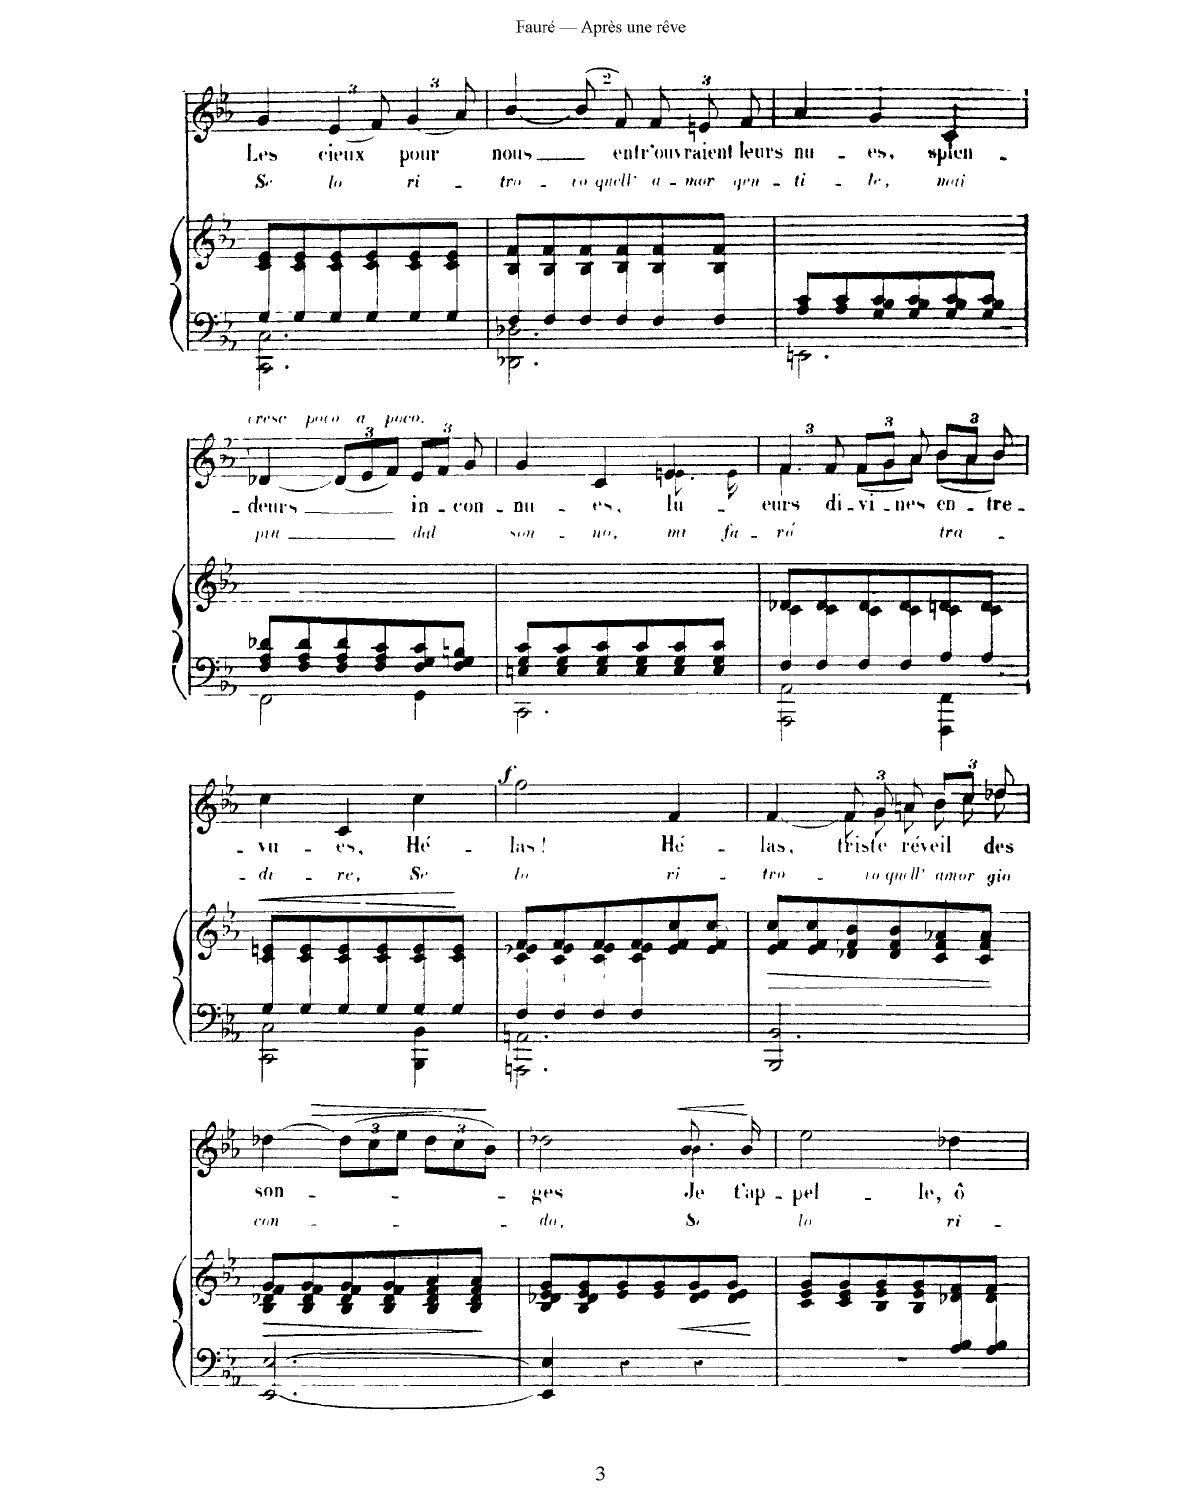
**kern	**kern	**dynam	**kern	**text	**text	**dynam
*part2	*part2	*part2	*part1	*part1	*part1	*part1
*staff3	*staff2	*staff2/3	*staff1	*staff1	*staff1	*staff1
*I"Piano	*	*	*I"Voice	*	*	*
*I'Pno	*	*	*	*	*	*
*clefF4	*clefG2	*	*clefG2	*	*	*
*k[b-e-a-]	*k[b-e-a-]	*	*k[b-e-a-]	*	*	*
*M3/4	*M3/4	*	*M3/4	*	*	*
=24	=24	=24	=24	=24	=24	=24
*^	*	*	*	*	*	*
8G/L	2.CC\ 2.C\	8c/ 8e-/L	.	4g/	Les	Se	.
8G/	.	8c/ 8e-/	.	.	.	.	.
8G/	.	8c/ 8e-/	.	(6e-/	cieux	lo	.
8G/	.	8c/ 8e-/	.	.	.	.	.
.	.	.	.	12f/)	.	.	.
8G/	.	8c/ 8e-/	.	(6g/	pour	ri-	.
8G/J	.	8c/ 8e-/J	.	.	.	.	.
.	.	.	.	12a-/)	.	.	.
=25	=25	=25	=25	=25	=25	=25	=25
8F/L	2.DD-X\ 2.D-X\	8B-/ 8f/L	.	[4b-/	nous	-tro-	.
8F/	.	8B-/ 8f/	.	.	.	.	.
8F/	.	8B-/ 8f/	.	8b-/]	.	-vo	.
8F/	.	8B-/ 8f/	.	8f/	en-	quell’	.
8F/	.	8B-/ 8f/	.	12f/	-tr’ou-	a-	.
.	.	.	.	12en/	-vraient	-mor	.
8F/J	.	8B-/ 8f/J	.	.	.	.	.
.	.	.	.	12f/	leurs	gen-	.
=26	=26	=26	=26	=26	=26	=26	=26
8A-/ 8c/L	2.EEn\	2.ryy	.	4a-/	nu-	-ti-	.
8A-/ 8c/	.	.	.	.	.	.	.
8G/ 8B-/ 8c/	.	.	.	4g/	-es,	-le,	.
8G/ 8B-/ 8c/	.	.	.	.	.	.	.
8G/ 8B-/ 8c/	.	.	.	4c/	splen-	Mai	.
8G/ 8B-/ 8c/J	.	.	.	.	.	.	.
=27	=27	=27	=27	=27	=27	=27	=27
!	!	!	!	!LO:TX:a:i:t=cresc. poco a poco	!	!	!
8F/ 8A-/ 8d-X/L	2FF\	2.ryy	.	[4d-X/	-– deurs	più	.
8F/ 8A-/ 8d-/	.	.	.	.	.	.	.
*	*	*	*	*Xbrackettup	*	*	*
8F/ 8A-/ 8d-/	.	.	.	(12d-/L]	.	.	.
.	.	.	.	12e-/	.	.	.
8F/ 8A-/ 8c/	.	.	.	.	.	.	.
.	.	.	.	12f/J)	.	.	.
*	*	*	*	*brackettup	*	*	*
8F/ 8G/ 8c/	4GG\	.	.	12e-/L	in-	dal	.
.	.	.	.	12f/J	.	.	.
8F/ 8G/ 8Bn/J	.	.	.	.	.	.	.
.	.	.	.	12g/	-con-	.	.
=28	=28	=28	=28	=28	=28	=28	=28
*	*	*	*	*^	*	*	*
8En/ 8G/ 8c/L	2.CC\	2.ryy	.	4g/	4ryy	-nu-	son-	.
8E/ 8G/ 8c/	.	.	.	.	.	.	.	.
8E/ 8G/ 8c/	.	.	.	4c/	4ryy	-es,	-no,	.
8E/ 8G/ 8c/	.	.	.	.	.	.	.	.
8E/ 8G/ 8c/	.	.	.	4en/	8.e\	lu-	mi fa-	.
8E/ 8G/ 8c/J	.	.	.	.	.	.	.	.
.	.	.	.	.	16e\	.	.	.
=29	=29	=29	=29	=29	=29	=29	=29	=29
8F/L	2AAA-\ 2AA-\	8c/ 8d-X/L	.	6f/	6.f\	-eurs	-rò	.
8F/	.	8c/ 8d-/	.	.	.	.	.	.
.	.	.	.	12f/	.	di-	.	.
*	*	*	*	*	*Xbrackettup	*	*	*
8F/	.	8c/ 8d-/	.	12f/L	(12f\L	-vi-	.	.
.	.	.	.	12g/J	12g\	.	.	.
8F/	.	8c/ 8d-/	.	.	.	.	.	.
.	.	.	.	12a-/	12a-\J)	-nes	.	.
*	*	*	*	*brackettup	*Xbrackettup	*	*	*
8A-/	4FFF\ 4FF\	8c/ 8dn/	.	12b-/L	(12b-\L	en-	tra-	.
.	.	.	.	12a-/J	12a-\	.	.	.
8A-/J	.	8c/ 8d/J	.	.	.	.	.	.
.	.	.	.	12b-/	12b-\J)	-tre-	.	.
=30	=30	=30	=30	=30	=30	=30	=30	=30
!	!	!	!LO:HP:b	!	!	!	!	!
*	*	*	*	*v	*v	*	*	*
8G/L	2CC\ 2C\	8c/ 8en/L	<	4cc\	-– vu-	-– di-	.
8G/	.	8c/ 8e/	.	.	.	.	.
8G/	.	8c/ 8e/	.	4c/	-es,	-re,	.
8G/	.	8c/ 8e/	.	.	.	.	.
8G/	4BBB-\ 4BB-\	8c/ 8e/	.	4cc\	Hé-	Se	.
8G/J	.	8c/ 8e/J	.	.	.	.	.
*v	*v	*	*	*	*	*	*
.	.	[	.	.	.	.
=31	=31	=31	=31	=31	=31	=31
*^	*^	*	*	*	*	*
!	!	!	!	!	!	!	!	!LO:DY:a
8F/L	2.AAAn\ 2.AAn\	8c/ 8e-X/ 8f/L	2ryy	.	2ff\	-las!	lo	f
8F/	.	8c/ 8e-/ 8f/	.	.	.	.	.	.
8F/	.	8c/ 8e-/ 8f/	.	.	.	.	.	.
8F/J	.	8c/ 8e-/ 8f/	.	.	.	.	.	.
4ryy	.	8e-/ 8f/ 8cc/	4ryy	.	4f/	Hé-	ri-	.
.	.	8e-/ 8f/ 8cc/J	.	.	.	.	.	.
*v	*v	*	*	*	*	*	*	*
*	*v	*v	*	*	*	*	*
=32	=32	=32	=32	=32	=32	=32
!	!	!LO:HP:b	!	!	!	!
*	*	*	*^	*	*	*
2.BBB-/ 2.BB-/	8e-/ 8f/ 8cc/L	>	[<4f/	4ryy	-– las,	-tro-	.
.	8e-/ 8f/ 8cc/	.	.	.	.	.	.
*	*	*	*brackettup	*	*	*	*
.	8d-X/ 8f/ 8b-/	.	12f/]	12f\	tris-	.	.
.	.	.	12g/	12g\	-te	-vo	.
.	8d-/ 8f/ 8b-/	.	.	.	.	.	.
.	.	.	12an/	12a\	ré-	quell’	.
.	8c/ 8f/ 8a-X/	.	12b-/L	12b-\	-veil	a-	.
.	.	.	12cc/J	12cc\	.	-mor	.
.	8c/ 8f/ 8a-/J	.	.	.	.	.	.
.	.	.	12dd-X/	12dd-\	des	gio-	.
*	*	*	*v	*v	*	*	*
=33	=33	=33	=33	=33	=33	=33
[2.EE-/ [2.E-/	8B-/ 8d-X/ 8f/ 8g/L	.	[4dd-X\	-son-	-con-	.
.	8B-/ 8d-/ 8f/ 8g/	.	.	.	.	.
!	!	!	!	!	!	!LO:HP:b
.	8B-/ 8d-/ 8f/ 8g/	.	(12dd-\L]	.	.	>
.	.	.	12cc\	.	.	.
.	8B-/ 8d-/ 8f/ 8g/	.	.	.	.	.
.	.	.	12ee-\J	.	.	.
.	8B-/ 8d-/ 8f/ 8a-/	.	12dd-\L	.	.	.
.	.	.	12cc\	.	.	.
.	8B-/ 8d-/ 8f/ 8a-/J	]	.	.	.	.
.	.	.	12b-\J)	.	.	.
.	.	.	.	.	.	]
=34	=34	=34	=34	=34	=34	=34
*	*	*	*^	*	*	*
4EE-/] 4E-/]	8B-/ 8d-X/ 8e-/ 8g/L	.	2dd-X\	2ryy	-ges.	-do.	.
.	8B-/ 8d-/ 8e-/ 8g/	.	.	.	.	.	.
4r	8e-/ 8g/	.	.	.	.	.	.
!	!	!LO:HP:b	!	!	!	!	!
.	8e-/ 8g/	<	.	.	.	.	.
!	!	!	!	!	!	!	!LO:HP:b
4r	8d-/ 8e-/ 8g/	.	8.b-/	4b-\	Je	Se	<
.	8d-/ 8e-/ 8g/J	.	.	.	.	.	.
.	.	.	16b-/	.	t’ap-	.	.
*	*	*	*v	*v	*	*	*
.	.	[	.	.	.	[
=35	=35	=35	=35	=35	=35	=35
*^	*^	*	*	*	*	*
2ryy	2.r	8c/ 8e-/ 8g/L	2ryy	.	2ee-\	-pel-	lo	.
.	.	8c/ 8e-/ 8g/	.	.	.	.	.	.
.	.	8B-/ 8e-/ 8g/	.	.	.	.	.	.
.	.	8B-/ 8e-/ 8g/	.	.	.	.	.	.
8A-/ 8B-/L	.	8d-X/ 8f/	4ryy	.	4dd-X\	-le, ô	ri-	.
8A-/ 8B-/J	.	8d-/ 8f/J	.	.	.	.	.	.
*v	*v	*	*	*	*	*	*	*
*	*v	*v	*	*	*	*	*
=	=	=	=	=	=	=
*-	*-	*-	*-	*-	*-	*-
